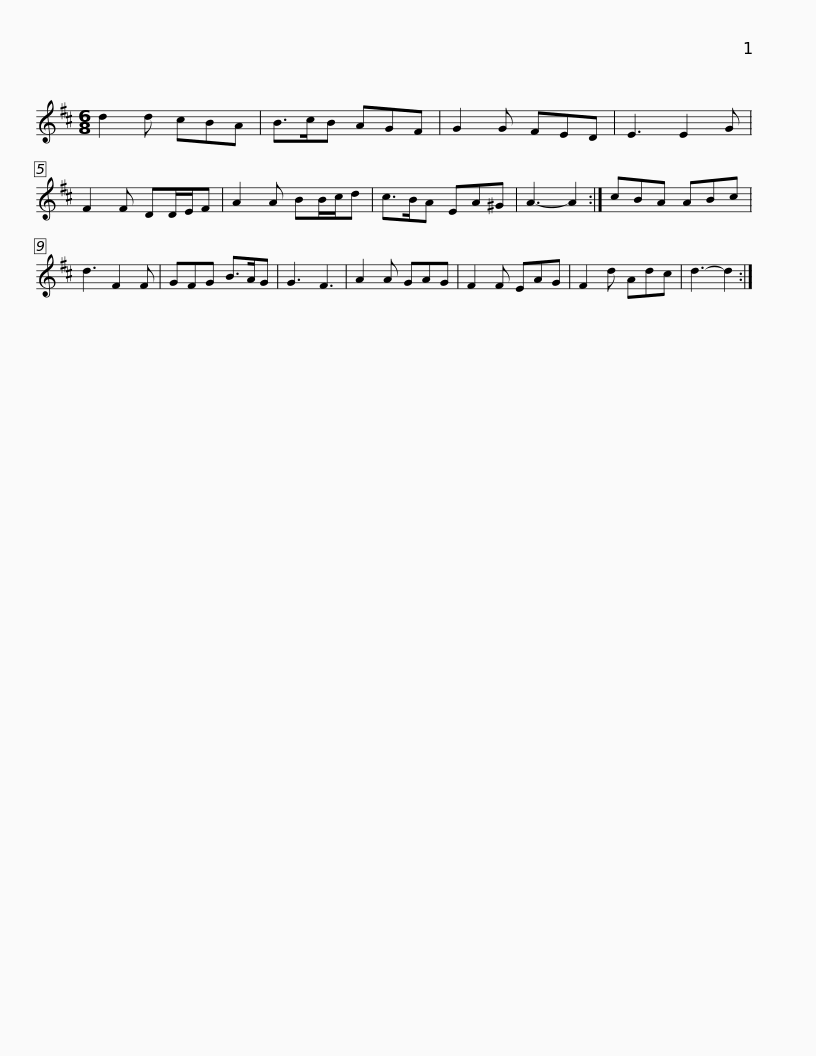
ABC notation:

X:1
L:1/8
M:6/8
I:linebreak $
K:D
V:1 treble
V:1
 d2 d cBA | B>cB AGF | G2 G FED | E3 E2 G | F2 F DD/E/F | %5
 A2 A BB/c/d | c>BA EA^G | A3- A2 :|$ cBA ABc | d3 F2 F | %10
 GFG B>AG | G3 F3 | A2 A GAG | F2 F EAG | F2 d Adc | %15
 d3- d2 :| %16
